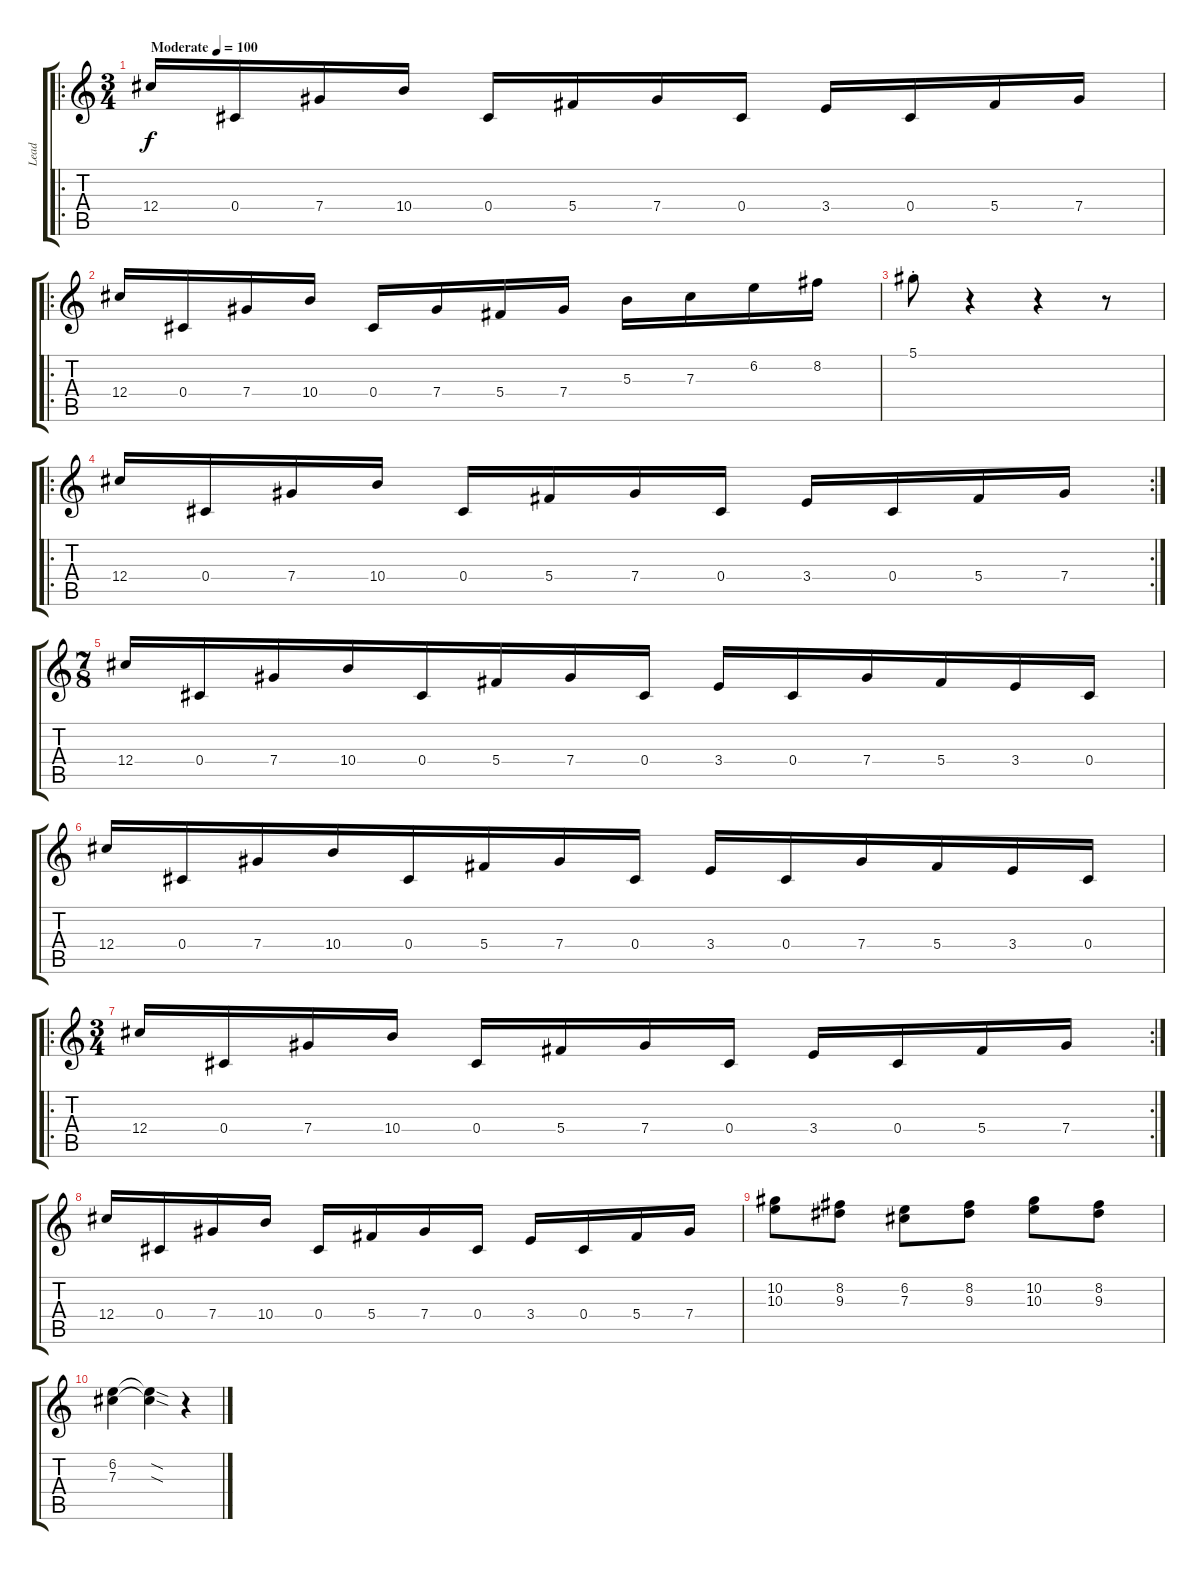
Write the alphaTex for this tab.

\track ("Lead" "Lead") {instrument overdrivenguitar}
\staff {score tabs}
\tuning (Eb4 Bb3 Gb3 Db3 Ab2 Db2) {hide}
\ro
\ts (3 4)
\tempo (100 "Moderate")
\clef g2
\ks c
12.4.16{dy f instrument overdrivenguitar} 0.4.16 7.4.16 10.4.16 0.4.16 5.4.16 7.4.16 0.4.16 3.4.16 0.4.16 5.4.16 7.4.16 |
\ro
12.4.16 0.4.16 7.4.16 10.4.16 0.4.16 7.4.16 5.4.16 7.4.16 5.3.16 7.3.16 6.2.16 8.2.16 |
5.1{st}.8 r.4 r.4 r.8 |
\ro
\rc 2
12.4.16 0.4.16 7.4.16 10.4.16 0.4.16 5.4.16 7.4.16 0.4.16 3.4.16 0.4.16 5.4.16 7.4.16 |
\ts (7 8)
12.4.16 0.4.16 7.4.16 10.4.16 0.4.16 5.4.16 7.4.16 0.4.16 3.4.16 0.4.16 7.4.16 5.4.16 3.4.16 0.4.16 |
12.4.16 0.4.16 7.4.16 10.4.16 0.4.16 5.4.16 7.4.16 0.4.16 3.4.16 0.4.16 7.4.16 5.4.16 3.4.16 0.4.16 |
\ro
\rc 2
\ts (3 4)
12.4.16 0.4.16 7.4.16 10.4.16 0.4.16 5.4.16 7.4.16 0.4.16 3.4.16 0.4.16 5.4.16 7.4.16 |
12.4.16 0.4.16 7.4.16 10.4.16 0.4.16 5.4.16 7.4.16 0.4.16 3.4.16 0.4.16 5.4.16 7.4.16 |
(10.2 10.3).8 (8.2 9.3).8 (6.2 7.3).8 (8.2 9.3).8 (10.2 10.3).8 (8.2 9.3).8 |
(6.2 7.3).4 (6.2{sod t} 7.3{sod t}).4 r.4
